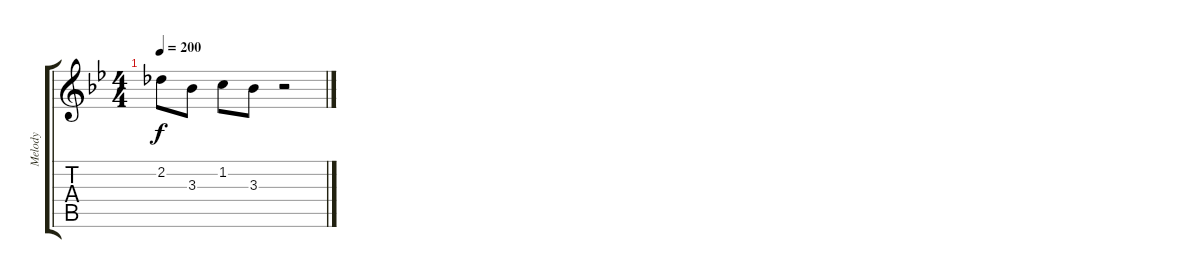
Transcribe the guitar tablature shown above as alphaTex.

\track ("Melody" "Melody") {instrument acousticguitarnylon}
\staff {score tabs}
\tuning (E4 B3 G3 D3 A2 E2) {hide}
\ts (4 4)
\tempo 200
\clef g2
\ks bb
2.2.8{dy f} 3.3.8 1.2.8 3.3.8 r.2
